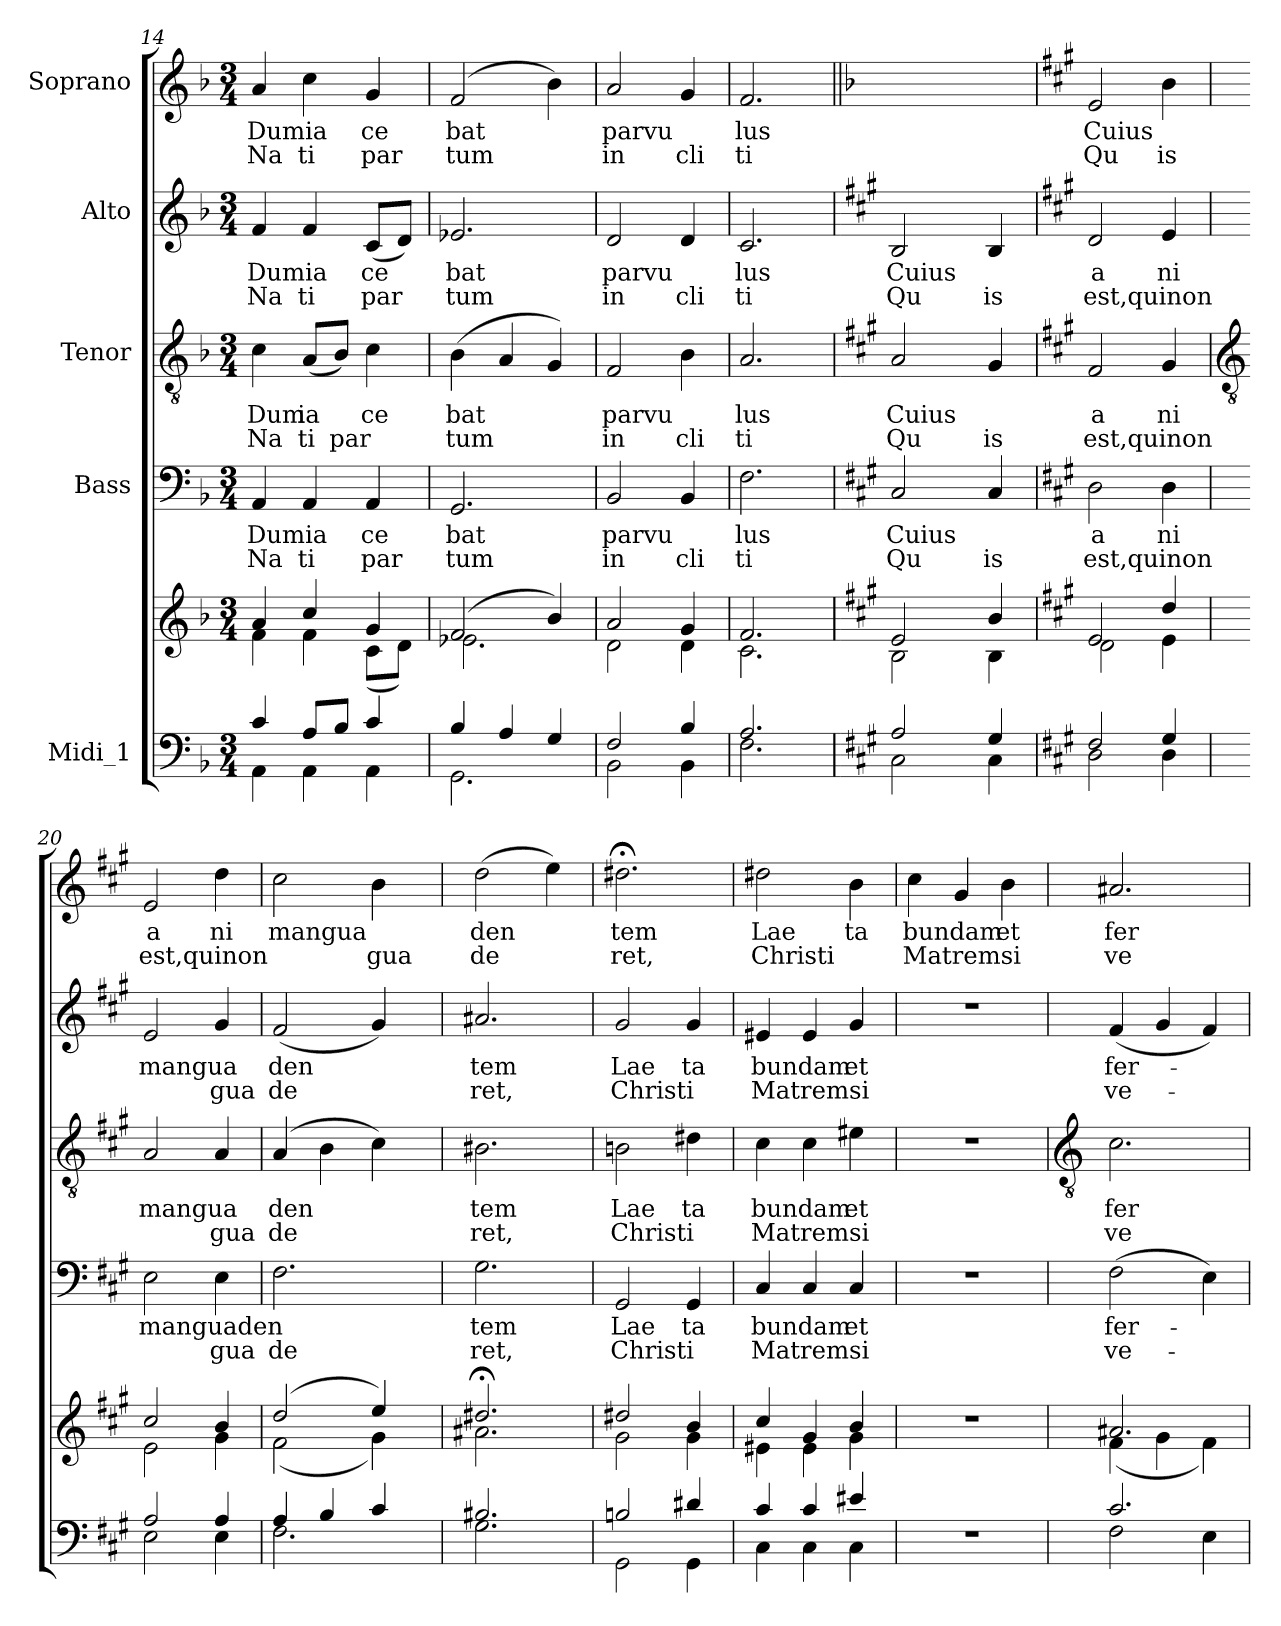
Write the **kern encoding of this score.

**kern	**kern	**kern	**text	**text	**kern	**text	**text	**kern	**text	**text	**kern	**text	**text
*part5	*part5	*part4	*part4	*part4	*part3	*part3	*part3	*part2	*part2	*part2	*part1	*part1	*part1
*staff6	*staff5	*staff4	*staff4	*staff4	*staff3	*staff3	*staff3	*staff2	*staff2	*staff2	*staff1	*staff1	*staff1
*I"Midi_1	*	*I"Bass	*	*	*I"Tenor	*	*	*I"Alto	*	*	*I"Soprano	*	*
*clefF4	*clefG2	*clefF4	*	*	*clefGv2	*	*	*clefG2	*	*	*clefG2	*	*
*k[b-]	*k[b-]	*k[b-]	*	*	*k[b-]	*	*	*k[b-]	*	*	*k[b-]	*	*
*F:	*F:	*F:	*	*	*F:	*	*	*F:	*	*	*F:	*	*
*M3/4	*M3/4	*M3/4	*	*	*M3/4	*	*	*M3/4	*	*	*M3/4	*	*
=14	=14	=14	=14	=14	=14	=14	=14	=14	=14	=14	=14	=14	=14
*^	*^	*	*	*	*	*	*	*	*	*	*	*	*
!	!	!	!	!	!LO:LY:b	!LO:LY:b	!	!LO:LY:b	!LO:LY:b	!	!LO:LY:b	!LO:LY:b	!	!LO:LY:b	!LO:LY:b
4c/	4AA\	4a/	4f\	4AA/	Dumia	Na	4c\	Dum	Na	4f/	Dumia	Na	4a/	Dumia	Na
!	!	!	!	!	!	!LO:LY:b	!	!LO:LY:b	!LO:LY:b	!	!	!LO:LY:b	!	!	!LO:LY:b
8A/L	4AA\	4cc/	4f\	4AA/	.	ti	(<8A/L	ia	ti	4f/	.	ti	4cc\	.	ti
!	!	!	!	!	!	!	!	!	!LO:LY:b	!	!	!	!	!	!
8B-/J	.	.	.	.	.	.	8B-/J)	.	par	.	.	.	.	.	.
!	!	!	!	!	!LO:LY:b	!LO:LY:b	!	!LO:LY:b	!	!	!LO:LY:b	!LO:LY:b	!	!LO:LY:b	!LO:LY:b
4c/	4AA\	4g/	(<8c\L	4AA/	ce	par	4c\	ce	.	(<8c/L	ce	par	4g/	ce	par
.	.	.	8d\J)	.	.	.	.	.	.	8d/J)	.	.	.	.	.
=15	=15	=15	=15	=15	=15	=15	=15	=15	=15	=15	=15	=15	=15	=15	=15
!	!	!	!	!	!LO:LY:b	!LO:LY:b	!	!LO:LY:b	!LO:LY:b	!	!LO:LY:b	!LO:LY:b	!	!LO:LY:b	!LO:LY:b
4B-/	2.GG\	(>2f/	2.e-X\	2.GG/	bat	tum	(<4B-\	bat	tum	2.e-X/	bat	tum	(>2f/	bat	tum
4A/	.	.	.	.	.	.	4A/	.	.	.	.	.	.	.	.
4G/	.	4b-/)	.	.	.	.	4G/)	.	.	.	.	.	4b-\)	.	.
=16	=16	=16	=16	=16	=16	=16	=16	=16	=16	=16	=16	=16	=16	=16	=16
!	!	!	!	!	!LO:LY:b	!LO:LY:b	!	!LO:LY:b	!LO:LY:b	!	!LO:LY:b	!LO:LY:b	!	!LO:LY:b	!LO:LY:b
2F/	2BB-\	2a/	2d\	2BB-/	parvu	in	2F/	parvu	in	2d/	parvu	in	2a/	parvu	in
!	!	!	!	!	!	!LO:LY:b	!	!	!LO:LY:b	!	!	!LO:LY:b	!	!	!LO:LY:b
4B-/	4BB-\	4g/	4d\	4BB-/	.	cli	4B-\	.	cli	4d/	.	cli	4g/	.	cli
=17	=17	=17	=17	=17	=17	=17	=17	=17	=17	=17	=17	=17	=17	=17	=17
!	!	!	!	!	!LO:LY:b	!LO:LY:b	!	!LO:LY:b	!LO:LY:b	!	!LO:LY:b	!LO:LY:b	!	!LO:LY:b	!LO:LY:b
2.A/	2.F\	2.f/	2.c\	2.F\	lus	ti	2.A/	lus	ti	2.c/	lus	ti	2.f/	lus	ti
=18	=18	=18	=18	=18	=18||	=18||	=18	=18||	=18||	=18	=18||	=18||	=18||	=18||	=18||
*k[f#c#g#]	*	*k[f#c#g#]	*	*k[f#c#g#]	*	*	*k[f#c#g#]	*	*	*k[f#c#g#]	*	*	*	*	*
*A:	*	*A:	*	*A:	*	*	*A:	*	*	*A:	*	*	*	*	*
!	!	!	!	!	!LO:LY:b	!LO:LY:b	!	!LO:LY:b	!LO:LY:b	!	!LO:LY:b	!LO:LY:b	!	!	!
2A/	2C#\	2e/	2B\	2C#/	Cuius	Qu	2A/	Cuius	Qu	2B/	Cuius	Qu	4ryy	.	.
.	.	.	.	.	.	.	.	.	.	.	.	.	4ryy	.	.
!	!	!	!	!	!	!LO:LY:b	!	!	!LO:LY:b	!	!	!LO:LY:b	!	!	!
4G#/	4C#\	4b/	4B\	4C#/	.	is	4G#/	.	is	4B/	.	is	4ryy	.	.
=19	=19	=19	=19	=19	=19	=19	=19	=19	=19	=19	=19	=19	=19	=19	=19
*	*	*	*	*	*	*	*	*	*	*	*	*	*k[f#c#g#]	*	*
*	*	*	*	*	*	*	*	*	*	*	*	*	*A:	*	*
!	!	!	!	!	!LO:LY:b	!LO:LY:b	!	!LO:LY:b	!LO:LY:b	!	!LO:LY:b	!LO:LY:b	!	!LO:LY:b	!LO:LY:b
2F#/	2D\	2e/	2d\	2D\	a	est,quinon	2F#/	a	est,quinon	2d/	a	est,quinon	2e/	Cuius	Qu
!	!	!	!	!	!LO:LY:b	!	!	!LO:LY:b	!	!	!LO:LY:b	!	!	!	!LO:LY:b
4G#/	4D\	4dd/	4e\	4D\	ni	.	4G#/	ni	.	4e/	ni	.	4b\	.	is
!!LO:LB:g=z
=20	=20	=20	=20	=20	=20	=20	=20	=20	=20	=20	=20	=20	=20	=20	=20
*	*	*	*	*	*	*	*clefGv2	*	*	*	*	*	*	*	*
!	!	!	!	!	!LO:LY:b	!	!	!LO:LY:b	!	!	!LO:LY:b	!	!	!LO:LY:b	!LO:LY:b
2A/	2E\	2cc#/	2e\	2E\	manguaden	.	2A/	mangua	.	2e/	mangua	.	2e/	a	est,quinon
!	!	!	!	!	!	!LO:LY:b	!	!	!LO:LY:b	!	!	!LO:LY:b	!	!LO:LY:b	!
4A/	4E\	4b/	4g#\	4E\	.	gua	4A/	.	gua	4g#/	.	gua	4dd\	ni	.
=21	=21	=21	=21	=21	=21	=21	=21	=21	=21	=21	=21	=21	=21	=21	=21
!	!	!	!	!	!	!LO:LY:b	!	!LO:LY:b	!LO:LY:b	!	!LO:LY:b	!LO:LY:b	!	!LO:LY:b	!
4A/	2.F#\	(>2dd/	(<2f#\	2.F#\	.	de	(>4A/	den	de	(<2f#/	den	de	2cc#\	mangua	.
4B/	.	.	.	.	.	.	4B\	.	.	.	.	.	.	.	.
!	!	!	!	!	!	!	!	!	!	!	!	!	!	!	!LO:LY:b
4c#/	.	4ee/)	4g#\)	.	.	.	4c#\)	.	.	4g#/)	.	.	4b\	.	gua
=22	=22	=22	=22	=22	=22	=22	=22	=22	=22	=22	=22	=22	=22	=22	=22
!	!	!	!	!	!LO:LY:b	!LO:LY:b	!	!LO:LY:b	!LO:LY:b	!	!LO:LY:b	!LO:LY:b	!	!LO:LY:b	!LO:LY:b
2.B#X/	2.G#\	2.dd#X;</	2.a#X\	2.G#\	tem	ret,	2.B#X\	tem	ret,	2.a#X/	tem	ret,	(>2dd\	den	de
.	.	.	.	.	.	.	.	.	.	.	.	.	4ee\)	.	.
=23	=23	=23	=23	=23	=23	=23	=23	=23	=23	=23	=23	=23	=23	=23	=23
!	!	!	!	!	!LO:LY:b	!LO:LY:b	!	!LO:LY:b	!LO:LY:b	!	!LO:LY:b	!LO:LY:b	!	!LO:LY:b	!LO:LY:b
2Bn/	2GG#\	2dd#X/	2g#\	2GG#/	Lae	Christi	2Bn\	Lae	Christi	2g#/	Lae	Christi	2.dd#X;<\	tem	ret,
!	!	!	!	!	!LO:LY:b	!	!	!LO:LY:b	!	!	!LO:LY:b	!	!	!	!
4d#X/	4GG#\	4b/	4g#\	4GG#/	ta	.	4d#X\	ta	.	4g#/	ta	.	.	.	.
=24	=24	=24	=24	=24	=24	=24	=24	=24	=24	=24	=24	=24	=24	=24	=24
!	!	!	!	!	!LO:LY:b	!LO:LY:b	!	!LO:LY:b	!LO:LY:b	!	!LO:LY:b	!LO:LY:b	!	!LO:LY:b	!LO:LY:b
4c#/	4C#\	4cc#/	4e#X\	4C#/	bundam	Matremsi	4c#\	bundam	Matremsi	4e#X/	bundam	Matremsi	2dd#X\	Lae	Christi
4c#/	4C#\	4g#/	4e#\	4C#/	.	.	4c#\	.	.	4e#/	.	.	.	.	.
!	!	!	!	!	!LO:LY:b	!	!	!LO:LY:b	!	!	!LO:LY:b	!	!	!LO:LY:b	!
4e#X/	4C#\	4b/	4g#\	4C#/	et	.	4e#X\	et	.	4g#/	et	.	4b\	ta	.
=25	=25	=25	=25	=25	=25	=25	=25	=25	=25	=25	=25	=25	=25	=25	=25
!	!	!	!	!	!	!	!	!	!	!	!	!	!	!LO:LY:b	!LO:LY:b
*v	*v	*	*	*	*	*	*	*	*	*	*	*	*	*	*
*	*v	*v	*	*	*	*	*	*	*	*	*	*	*	*
2.r	2.r	2.r	.	.	2.r	.	.	2.r	.	.	4cc#\	bundam	Matremsi
.	.	.	.	.	.	.	.	.	.	.	4g#/	.	.
!	!	!	!	!	!	!	!	!	!	!	!	!LO:LY:b	!
.	.	.	.	.	.	.	.	.	.	.	4b\	et	.
!!LO:LB:g=z
=26	=26	=26	=26	=26	=26	=26	=26	=26	=26	=26	=26	=26	=26
*	*	*	*	*	*clefGv2	*	*	*	*	*	*	*	*
*^	*^	*	*	*	*	*	*	*	*	*	*	*	*
!	!	!	!	!	!LO:LY:b	!LO:LY:b	!	!LO:LY:b	!LO:LY:b	!	!LO:LY:b	!LO:LY:b	!	!LO:LY:b	!LO:LY:b
2.c#/	2F#\	2.a#X/	(<4f#\	(>2F#\	fer-	-ve-	2.c#\	fer	ve	(<4f#/	fer-	-ve-	2.a#X/	fer	ve
.	.	.	4g#\	.	.	.	.	.	.	4g#/	.	.	.	.	.
.	4E\	.	4f#\)	4E\)	.	.	.	.	.	4f#/)	.	.	.	.	.
*v	*v	*	*	*	*	*	*	*	*	*	*	*	*	*	*
*	*v	*v	*	*	*	*	*	*	*	*	*	*	*	*
=	=	=	=	=	=	=	=	=	=	=	=	=	=
*-	*-	*-	*-	*-	*-	*-	*-	*-	*-	*-	*-	*-	*-
